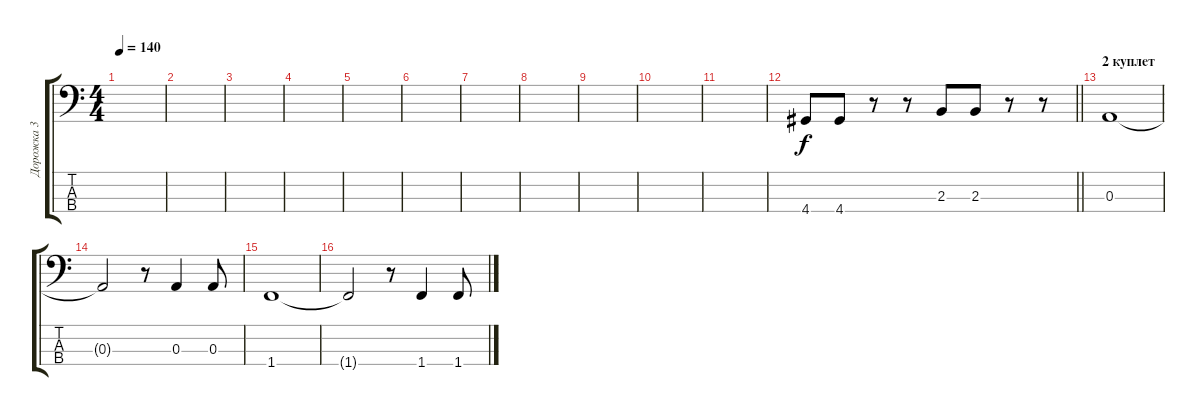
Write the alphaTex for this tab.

\track ("Дорожка 3" "Дорожка 3") {instrument electricbassfinger}
\staff {score tabs}
\tuning (G2 D2 A1 E1) {hide}
\ts (4 4)
\tempo 140
\clef f4
\ks c
|
|
|
|
|
|
|
|
|
|
|
\barLineRight lightlight
4.4.8 4.4.8 r.8 r.8 2.3.8 2.3.8 r.8 r.8 |
\section ("" "2 куплет")
0.3.1 |
0.3{t}.2 r.8 0.3.4 0.3.8 |
1.4.1 |
1.4{t}.2 r.8 1.4.4 1.4.8
